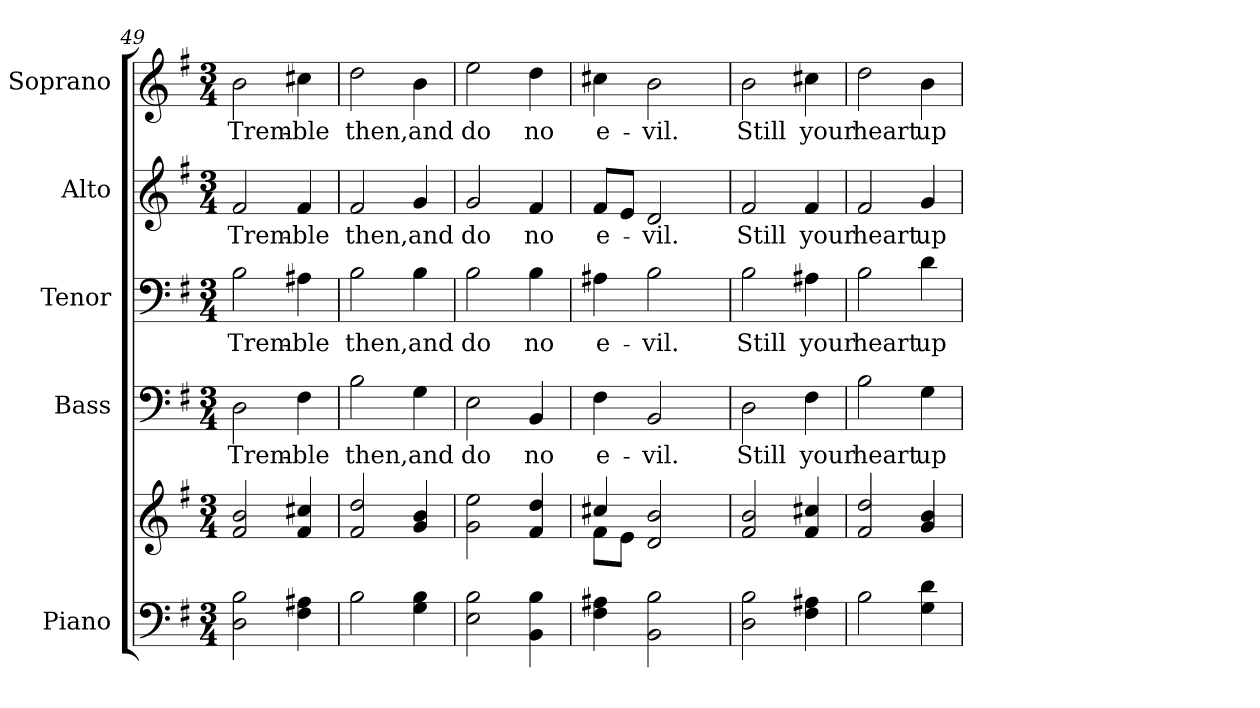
**kern	**kern	**kern	**text	**kern	**text	**kern	**text	**kern	**text
*part5	*part5	*part4	*part4	*part3	*part3	*part2	*part2	*part1	*part1
*staff6	*staff5	*staff4	*staff4	*staff3	*staff3	*staff2	*staff2	*staff1	*staff1
*I"Piano	*	*I"Bass	*	*I"Tenor	*	*I"Alto	*	*I"Soprano	*
*I'Pno.	*	*I'B.	*	*I'T.	*	*I'A.	*	*I'S.	*
!!LO:PB:g=z
*clefF4	*clefG2	*clefF4	*	*clefF4	*	*clefG2	*	*clefG2	*
*k[f#]	*k[f#]	*k[f#]	*	*k[f#]	*	*k[f#]	*	*k[f#]	*
*G:	*G:	*G:	*	*G:	*	*G:	*	*G:	*
*M3/4	*M3/4	*M3/4	*	*M3/4	*	*M3/4	*	*M3/4	*
=49	=49	=49	=49	=49	=49	=49	=49	=49	=49
!	!	!	!LO:LY:b:color=#000000	!	!	!	!	!	!
!	!	!	!	!	!LO:LY:b:color=#000000	!	!	!	!
!	!	!	!	!	!	!	!LO:LY:b:color=#000000	!	!
!	!	!	!	!	!	!	!	!	!LO:LY:b:color=#000000
2Di\ 2Bi	2f#i/ 2bi	2Di\	Trem-	2Bi\	Trem-	2f#i/	Trem-	2bi\	Trem-
!	!	!	!LO:LY:b:color=#000000	!	!	!	!	!	!
!	!	!	!	!	!LO:LY:b:color=#000000	!	!	!	!
!	!	!	!	!	!	!	!LO:LY:b:color=#000000	!	!
!	!	!	!	!	!	!	!	!	!LO:LY:b:color=#000000
4F#i\ 4A#Xi	4f#i/ 4cc#Xi	4F#i\	-ble	4A#Xi\	-ble	4f#i/	-ble	4cc#Xi\	-ble
=50	=50	=50	=50	=50	=50	=50	=50	=50	=50
!	!	!	!LO:LY:b:color=#000000	!	!	!	!	!	!
!	!	!	!	!	!LO:LY:b:color=#000000	!	!	!	!
!	!	!	!	!	!	!	!LO:LY:b:color=#000000	!	!
!	!	!	!	!	!	!	!	!	!LO:LY:b:color=#000000
2Bi\	2f#i/ 2ddi	2Bi\	then,	2Bi\	then,	2f#i/	then,	2ddi\	then,
!	!	!	!LO:LY:b:color=#000000	!	!	!	!	!	!
!	!	!	!	!	!LO:LY:b:color=#000000	!	!	!	!
!	!	!	!	!	!	!	!LO:LY:b:color=#000000	!	!
!	!	!	!	!	!	!	!	!	!LO:LY:b:color=#000000
4Gi\ 4Bi	4gi/ 4bi	4Gi\	and	4Bi\	and	4gi/	and	4bi\	and
=51	=51	=51	=51	=51	=51	=51	=51	=51	=51
!	!	!	!LO:LY:b:color=#000000	!	!	!	!	!	!
!	!	!	!	!	!LO:LY:b:color=#000000	!	!	!	!
!	!	!	!	!	!	!	!LO:LY:b:color=#000000	!	!
!	!	!	!	!	!	!	!	!	!LO:LY:b:color=#000000
2Ei\ 2Bi	2gi\ 2eei	2Ei\	do	2Bi\	do	2gi/	do	2eei\	do
!	!	!	!LO:LY:b:color=#000000	!	!	!	!	!	!
!	!	!	!	!	!LO:LY:b:color=#000000	!	!	!	!
!	!	!	!	!	!	!	!LO:LY:b:color=#000000	!	!
!	!	!	!	!	!	!	!	!	!LO:LY:b:color=#000000
4BBi\ 4Bi	4f#i/ 4ddi	4BBi/	no	4Bi\	no	4f#i/	no	4ddi\	no
=52	=52	=52	=52	=52	=52	=52	=52	=52	=52
*	*^	*	*	*	*	*	*	*	*
!	!	!	!	!LO:LY:b:color=#000000	!	!	!	!	!	!
!	!	!	!	!	!	!LO:LY:b:color=#000000	!	!	!	!
!	!	!	!	!	!	!	!	!LO:LY:b:color=#000000	!	!
!	!	!	!	!	!	!	!	!	!	!LO:LY:b:color=#000000
4F#i\ 4A#Xi	4cc#Xi/	8f#i\L	4F#i\	e-	4A#Xi\	e-	8f#i/L	e-	4cc#Xi\	e-
.	.	8ei\J	.	.	.	.	8ei/J	.	.	.
!	!	!	!	!LO:LY:b:color=#000000	!	!	!	!	!	!
!	!	!	!	!	!	!LO:LY:b:color=#000000	!	!	!	!
!	!	!	!	!	!	!	!	!LO:LY:b:color=#000000	!	!
!	!	!	!	!	!	!	!	!	!	!LO:LY:b:color=#000000
2BBi\ 2Bi	2di/ 2bi	4ryy	2BBi/	-vil.	2Bi\	-vil.	2di/	-vil.	2bi\	-vil.
.	.	4ryy	.	.	.	.	.	.	.	.
*	*v	*v	*	*	*	*	*	*	*	*
=53	=53	=53	=53	=53	=53	=53	=53	=53	=53
*	*^	*	*	*	*	*	*	*	*
!	!	!	!	!LO:LY:b:color=#000000	!	!	!	!	!	!
*	*v	*v	*	*	*	*	*	*	*	*
*	*^	*	*	*	*	*	*	*	*
!	!	!	!	!	!	!LO:LY:b:color=#000000	!	!	!	!
*	*v	*v	*	*	*	*	*	*	*	*
*	*^	*	*	*	*	*	*	*	*
!	!	!	!	!	!	!	!	!LO:LY:b:color=#000000	!	!
*	*v	*v	*	*	*	*	*	*	*	*
*	*^	*	*	*	*	*	*	*	*
!	!	!	!	!	!	!	!	!	!	!LO:LY:b:color=#000000
*	*v	*v	*	*	*	*	*	*	*	*
2Di\ 2Bi	2f#i/ 2bi	2Di\	Still	2Bi\	Still	2f#i/	Still	2bi\	Still
!	!	!	!LO:LY:b:color=#000000	!	!	!	!	!	!
!	!	!	!	!	!LO:LY:b:color=#000000	!	!	!	!
!	!	!	!	!	!	!	!LO:LY:b:color=#000000	!	!
!	!	!	!	!	!	!	!	!	!LO:LY:b:color=#000000
4F#i\ 4A#Xi	4f#i/ 4cc#Xi	4F#i\	your	4A#Xi\	your	4f#i/	your	4cc#Xi\	your
=54	=54	=54	=54	=54	=54	=54	=54	=54	=54
!	!	!	!LO:LY:b:color=#000000	!	!	!	!	!	!
!	!	!	!	!	!LO:LY:b:color=#000000	!	!	!	!
!	!	!	!	!	!	!	!LO:LY:b:color=#000000	!	!
!	!	!	!	!	!	!	!	!	!LO:LY:b:color=#000000
2Bi\	2f#i/ 2ddi	2Bi\	heart	2Bi\	heart	2f#i/	heart	2ddi\	heart
!	!	!	!LO:LY:b:color=#000000	!	!	!	!	!	!
!	!	!	!	!	!LO:LY:b:color=#000000	!	!	!	!
!	!	!	!	!	!	!	!LO:LY:b:color=#000000	!	!
!	!	!	!	!	!	!	!	!	!LO:LY:b:color=#000000
4Gi\ 4di	4gi/ 4bi	4Gi\	up-	4di\	up-	4gi/	up-	4bi\	up-
=	=	=	=	=	=	=	=	=	=
*-	*-	*-	*-	*-	*-	*-	*-	*-	*-
